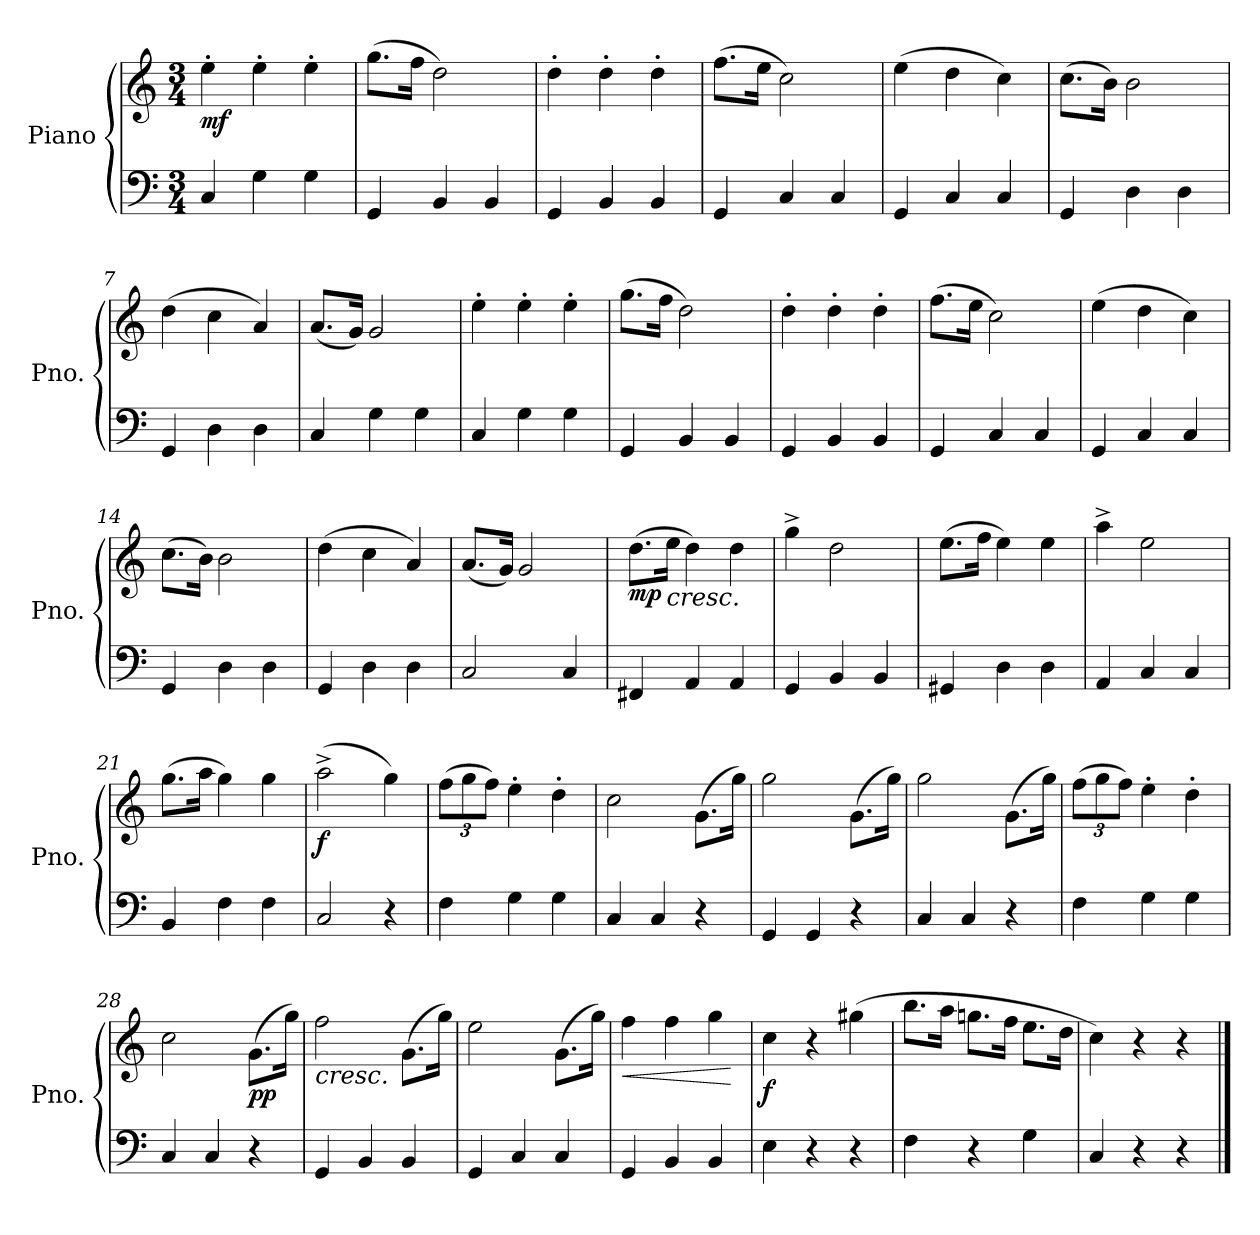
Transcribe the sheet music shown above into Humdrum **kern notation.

**kern	**kern	**dynam
*part1	*part1	*part1
*staff2	*staff1	*staff1/2
*I"Piano	*	*
*I'Pno.	*	*
*clefF4	*clefG2	*
*k[]	*k[]	*
*M3/4	*M3/4	*
=1	=1	=1
!	!	!LO:DY:b
4C/	4ee'\	mf
4G\	4ee'\	.
4G\	4ee'\	.
=2	=2	=2
4GG/	(>8.gg\L	.
.	16ff\Jk	.
4BB/	2dd\)	.
4BB/	.	.
=3	=3	=3
4GG/	4dd'\	.
4BB/	4dd'\	.
4BB/	4dd'\	.
=4	=4	=4
4GG/	(>8.ff\L	.
.	16ee\Jk	.
4C/	2cc\)	.
4C/	.	.
=5	=5	=5
4GG/	(>4ee\	.
4C/	4dd\	.
4C/	4cc\)	.
=6	=6	=6
4GG/	(>8.cc\L	.
.	16b\Jk)	.
4D\	2b\	.
4D\	.	.
=7	=7	=7
4GG/	(>4dd\	.
4D\	4cc\	.
4D\	4a/)	.
=8	=8	=8
4C/	(<8.a/L	.
.	16g/Jk)	.
4G\	2g/	.
4G\	.	.
=9	=9	=9
4C/	4ee'\	.
4G\	4ee'\	.
4G\	4ee'\	.
=10	=10	=10
4GG/	(>8.gg\L	.
.	16ff\Jk	.
4BB/	2dd\)	.
4BB/	.	.
=11	=11	=11
4GG/	4dd'\	.
4BB/	4dd'\	.
4BB/	4dd'\	.
!!LO:LB:g=z
=12	=12	=12
4GG/	(>8.ff\L	.
.	16ee\Jk	.
4C/	2cc\)	.
4C/	.	.
=13	=13	=13
4GG/	(>4ee\	.
4C/	4dd\	.
4C/	4cc\)	.
=14	=14	=14
4GG/	(>8.cc\L	.
.	16b\Jk)	.
4D\	2b\	.
4D\	.	.
=15	=15	=15
4GG/	(>4dd\	.
4D\	4cc\	.
4D\	4a/)	.
=16	=16	=16
2C/	(<8.a/L	.
.	16g/Jk)	.
.	2g/	.
4C/	.	.
=17	=17	=17
!	!	!LO:DY:b
4FF#X/	(>8.dd\L	mp
!	!LO:TX:b:i:t=cresc.	!
.	16ee\Jk	.
4AA/	4dd\)	.
4AA/	4dd\	.
=18	=18	=18
4GG/	4gg^\	.
4BB/	2dd\	.
4BB/	.	.
=19	=19	=19
4GG#X/	(>8.ee\L	.
.	16ff\Jk	.
4D\	4ee\)	.
4D\	4ee\	.
=20	=20	=20
4AA/	4aa^\	.
4C/	2ee\	.
4C/	.	.
=21	=21	=21
4BB/	(>8.gg\L	.
.	16aa\Jk	.
4F\	4gg\)	.
4F\	4gg\	.
=22	=22	=22
!	!	!LO:DY:b
2C/	(>2aa^\	f
4r	4gg\)	.
!!LO:LB:g=z
=23	=23	=23
*	*Xbrackettup	*
4F\	(>12ff\L	.
.	12gg\	.
.	12ff\J)	.
4G\	4ee'\	.
4G\	4dd'\	.
=24	=24	=24
4C/	2cc\	.
4C/	.	.
4r	(>8.g\L	.
.	16gg\Jk)	.
=25	=25	=25
4GG/	2gg\	.
4GG/	.	.
4r	(>8.g\L	.
.	16gg\Jk)	.
=26	=26	=26
4C/	2gg\	.
4C/	.	.
4r	(>8.g\L	.
.	16gg\Jk)	.
=27	=27	=27
4F\	(>12ff\L	.
.	12gg\	.
.	12ff\J)	.
4G\	4ee'\	.
4G\	4dd'\	.
=28	=28	=28
4C/	2cc\	.
4C/	.	.
!	!	!LO:DY:b
4r	(>8.g\L	pp
.	16gg\Jk)	.
=29	=29	=29
!	!LO:TX:b:i:t=cresc.	!
4GG/	2ff\	.
4BB/	.	.
4BB/	(>8.g\L	.
.	16gg\Jk)	.
=30	=30	=30
4GG/	2ee\	.
4C/	.	.
4C/	(>8.g\L	.
.	16gg\Jk)	.
=31	=31	=31
!	!	!LO:HP:b
4GG/	4ff\	<
4BB/	4ff\	.
4BB/	4gg\	.
.	.	[
=32	=32	=32
!	!	!LO:DY:b
4E\	4cc\	f
4r	4r	.
4r	(>4gg#X\	.
!!LO:LB:g=z
=33	=33	=33
4F\	8.bb\L	.
.	16aa\Jk	.
4r	8.ggn\L	.
.	16ff\Jk	.
4G\	8.ee\L	.
.	16dd\Jk	.
=34	=34	=34
4C/	4cc\)	.
4r	4r	.
4r	4r	.
==	==	==
*-	*-	*-
